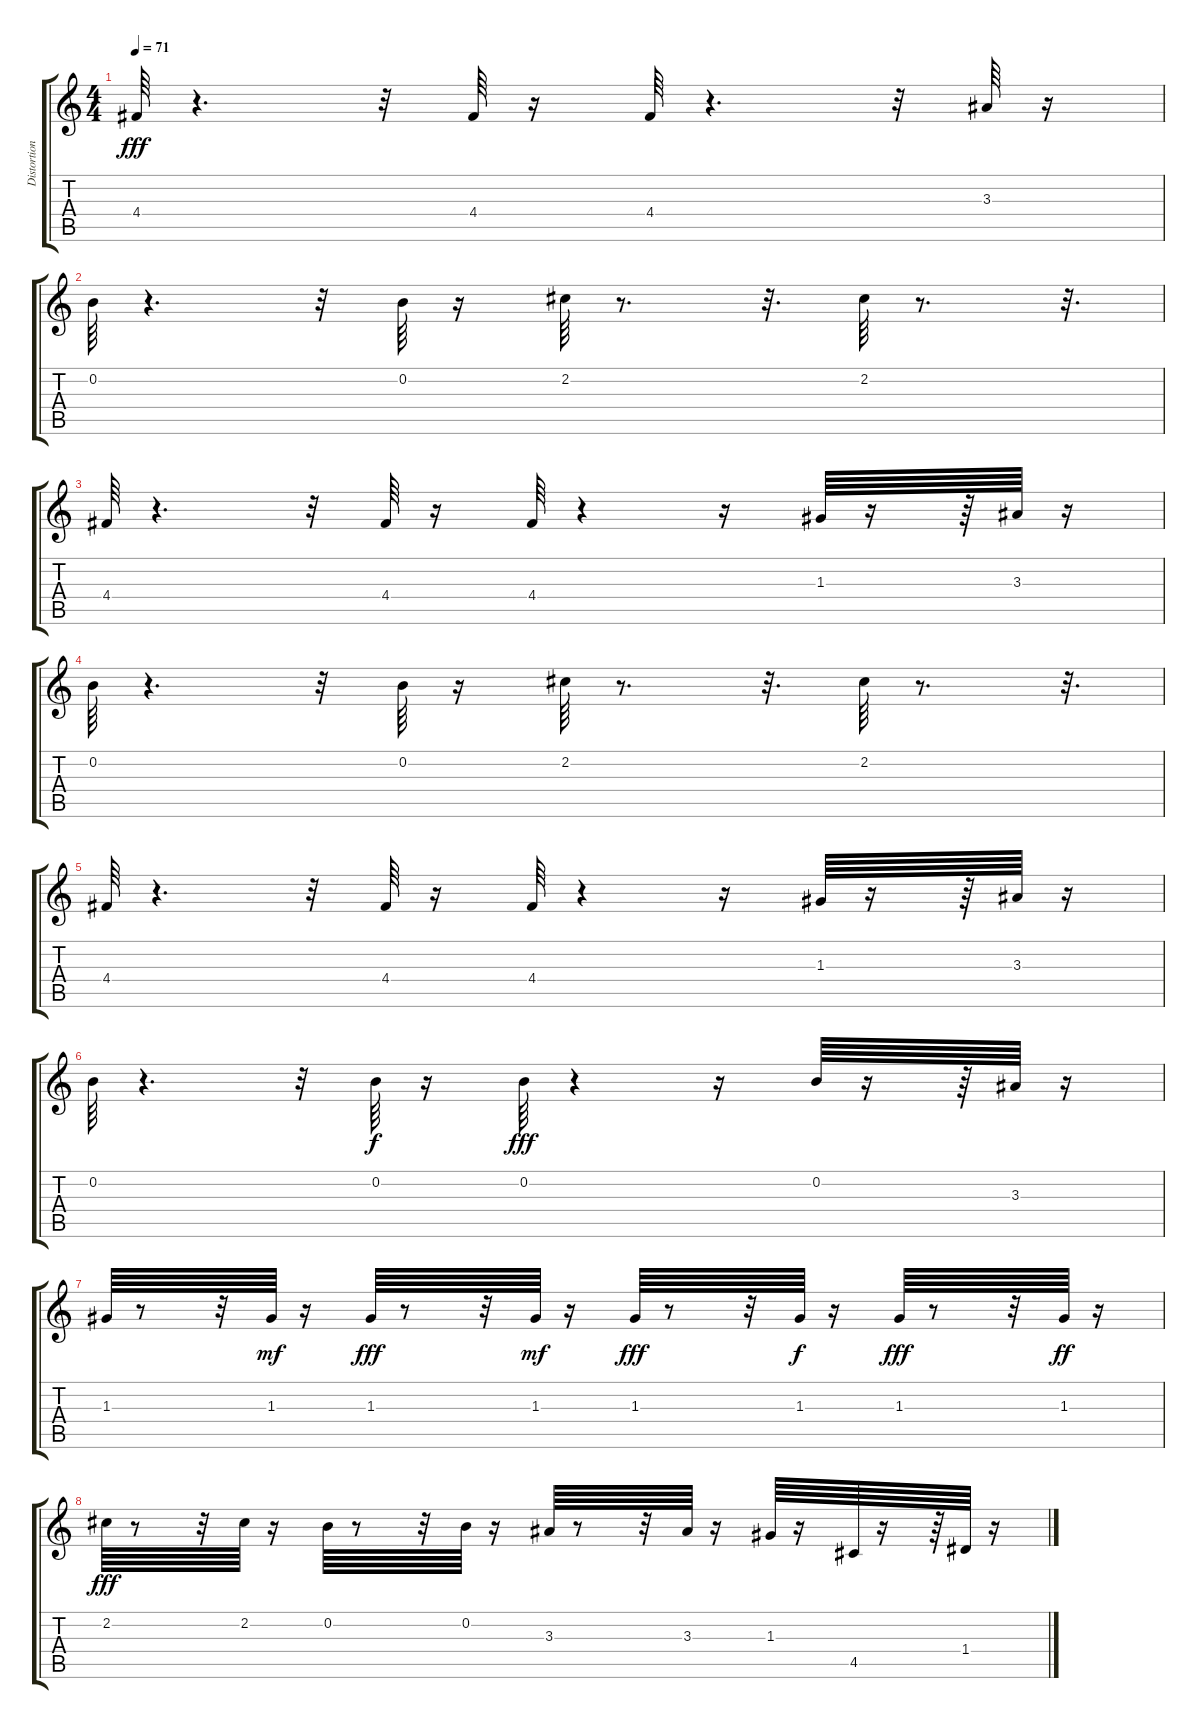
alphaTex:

\track ("Distortion Guitar   " "Distortion") {instrument acousticbass}
\staff {score tabs}
\tuning (E4 B3 G3 D3 A2 E2) {hide}
\ts (4 4)
\tempo 71
\clef g2
\ks c
4.4.64{dy fff} r.4{d} r.32 4.4.64 r.16 4.4.64 r.4{d} r.32 3.3.64 r.16 |
0.2.64 r.4{d} r.32 0.2.64 r.16 2.2.64 r.8{d} r.32{d} 2.2.64 r.8{d} r.32{d} |
4.4.64 r.4{d} r.32 4.4.64 r.16 4.4.64 r.4 r.16 1.3.64 r.16 r.64 3.3.64 r.16 |
0.2.64 r.4{d} r.32 0.2.64 r.16 2.2.64 r.8{d} r.32{d} 2.2.64 r.8{d} r.32{d} |
4.4.64 r.4{d} r.32 4.4.64 r.16 4.4.64 r.4 r.16 1.3.64 r.16 r.64 3.3.64 r.16 |
0.2.64 r.4{d} r.32 0.2.64{dy f} r.16 0.2.64{dy fff} r.4 r.16 0.2.64 r.16 r.64 3.3.64 r.16 |
1.3.64 r.8 r.32 1.3.64{dy mf} r.16 1.3.64{dy fff} r.8 r.32 1.3.64{dy mf} r.16 1.3.64{dy fff} r.8 r.32 1.3.64{dy f} r.16 1.3.64{dy fff} r.8 r.32 1.3.64{dy ff} r.16 |
2.2.64{dy fff} r.8 r.32 2.2.64 r.16 0.2.64 r.8 r.32 0.2.64 r.16 3.3.64 r.8 r.32 3.3.64 r.16 1.3.64 r.16 4.5.64 r.16 r.64 1.4.64 r.16
